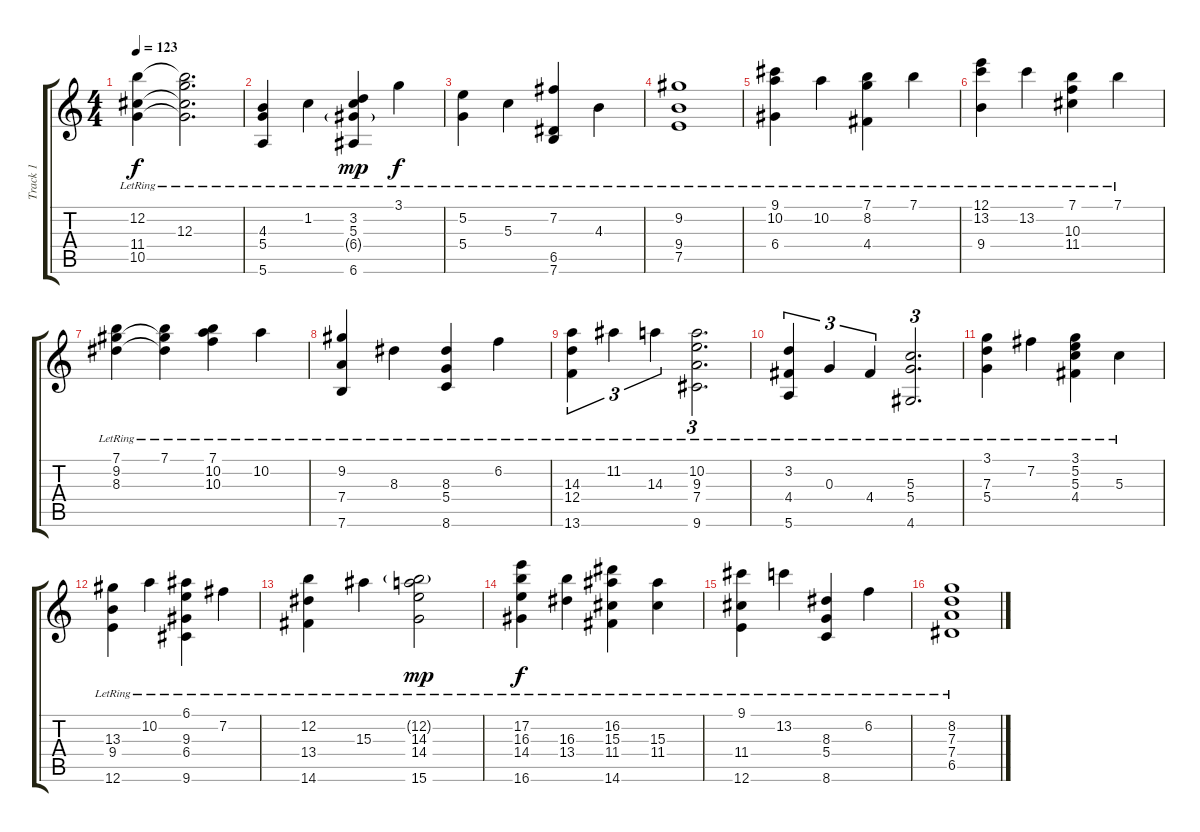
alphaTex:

\track ("Track 1" "Track 1") {instrument acousticguitarsteel}
\staff {score tabs}
\tuning (E4 B3 G3 D3 A2 E2) {hide}
\ts (4 4)
\tempo 123
\clef g2
\ks c
(12.2{lr} 11.4{lr} 10.5{lr}).4{dy f} (12.2{t} 12.3{lr} 11.4{t} 10.5{t}).2{d} |
(4.3{lr} 5.4{lr} 5.6{lr}).4 1.2{lr}.4 (3.2{lr} 5.3{lr} 6.4{g lr} 6.6{lr}).4{dy mp} 3.1{lr}.4{dy f} |
(5.2{lr} 5.4{lr}).4 5.3{lr}.4 (7.2{lr} 6.5{lr} 7.6{lr}).4 4.3{lr}.4 |
(9.2{lr} 9.4 7.5).1 |
(9.1{lr} 10.2{lr} 6.4{lr}).4 10.2{lr}.4 (7.1{lr} 8.2{lr} 4.4{lr}).4 7.1{lr}.4 |
(12.1{lr} 13.2{lr} 9.4{lr}).4 13.2{lr}.4 (7.1 10.3{lr} 11.4{lr}).4 7.1{lr}.4 |
(7.1{lr} 9.2 8.3).4 (7.1{lr} 9.2{t} 8.3{t}).4 (7.1{lr} 10.2 10.3{lr}).4 10.2{lr}.4 |
(9.2{lr} 7.4{lr} 7.6{lr}).4 8.3{lr}.4 (8.3{lr} 5.4{lr} 8.6{lr}).4 6.2{lr}.4 |
(14.3{lr} 12.4{lr} 13.6{lr}).4{tu (3 2)} 11.2{lr}.4{tu (3 2)} 14.3{lr}.4{tu (3 2)} (10.2{lr} 9.3{lr} 7.4{lr} 9.6{lr}).2{d tu (3 2)} |
(3.2{lr} 4.4{lr} 5.6{lr}).4{tu (3 2)} 0.3{lr}.4{tu (3 2)} 4.4{lr}.4{tu (3 2)} (5.3{lr} 5.4{lr} 4.6{lr}).2{d tu (3 2)} |
(3.1{lr} 7.3{lr} 5.4{lr}).4 7.2{lr}.4 (3.1{lr} 5.2{lr} 5.3{lr} 4.4{lr}).4 5.3{lr}.4 |
(13.3{lr} 9.4{lr} 12.6{lr}).4 10.2{lr}.4 (6.1{lr} 9.3{lr} 6.4{lr} 9.6{lr}).4 7.2{lr}.4 |
(12.2{lr} 13.4{lr} 14.6{lr}).4 15.3{lr}.4 (12.2{g lr} 14.3{lr} 14.4{lr} 15.6{lr}).2{dy mp} |
(17.2{lr} 16.3{lr} 14.4{lr} 16.6{lr}).4{dy f} (16.3{lr} 13.4{lr}).4 (16.2{lr} 15.3{lr} 11.4{lr} 14.6{lr}).4 (15.3{lr} 11.4{lr}).4 |
(9.1{lr} 11.4{lr} 12.6{lr}).4 13.2{lr}.4 (8.3{lr} 5.4{lr} 8.6{lr}).4 6.2{lr}.4 |
(8.2{lr} 7.3{lr} 7.4{lr} 6.5{lr}).1
